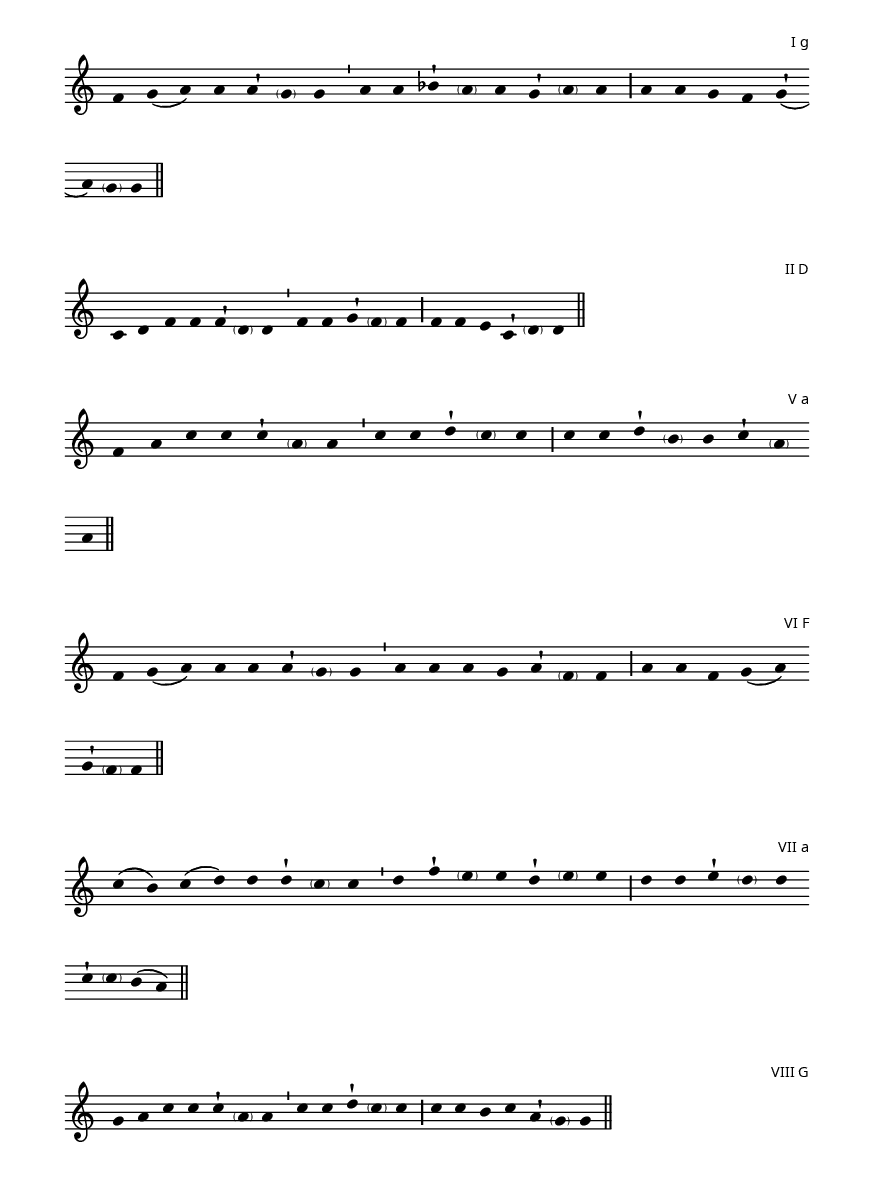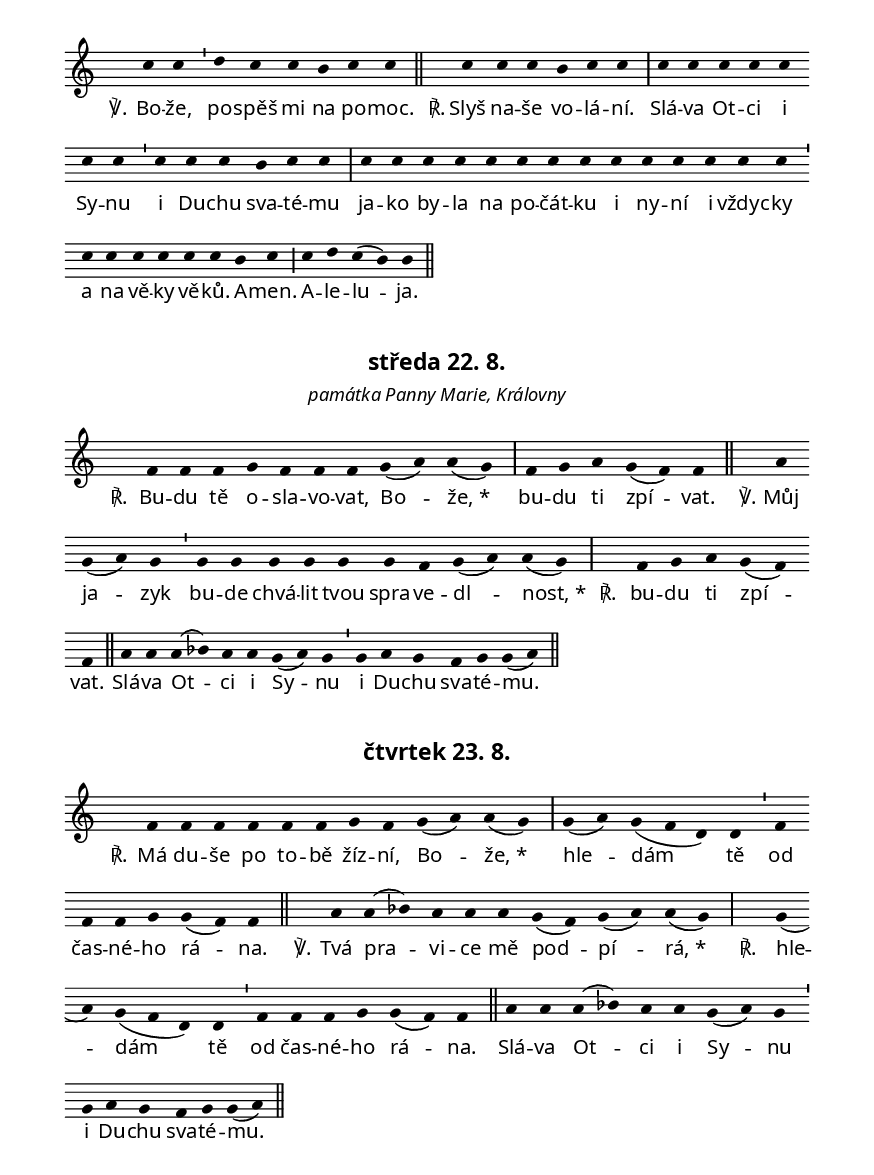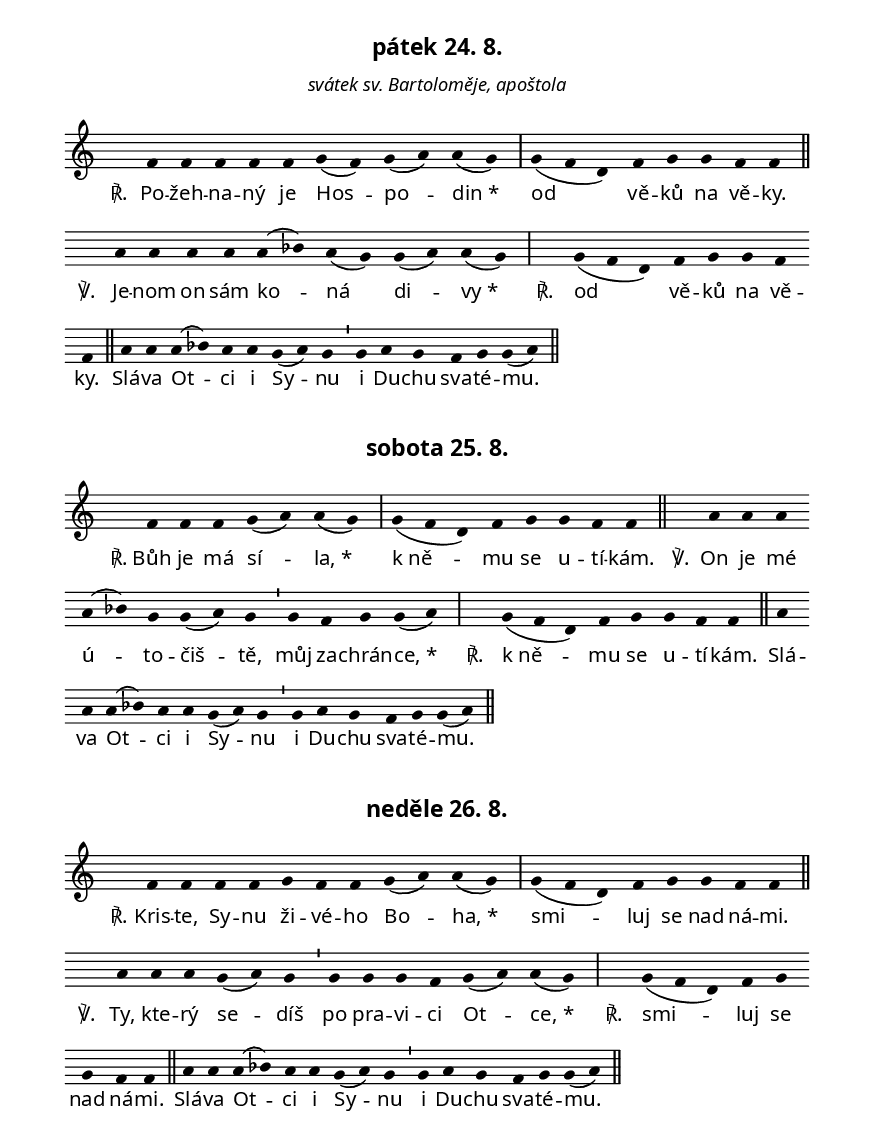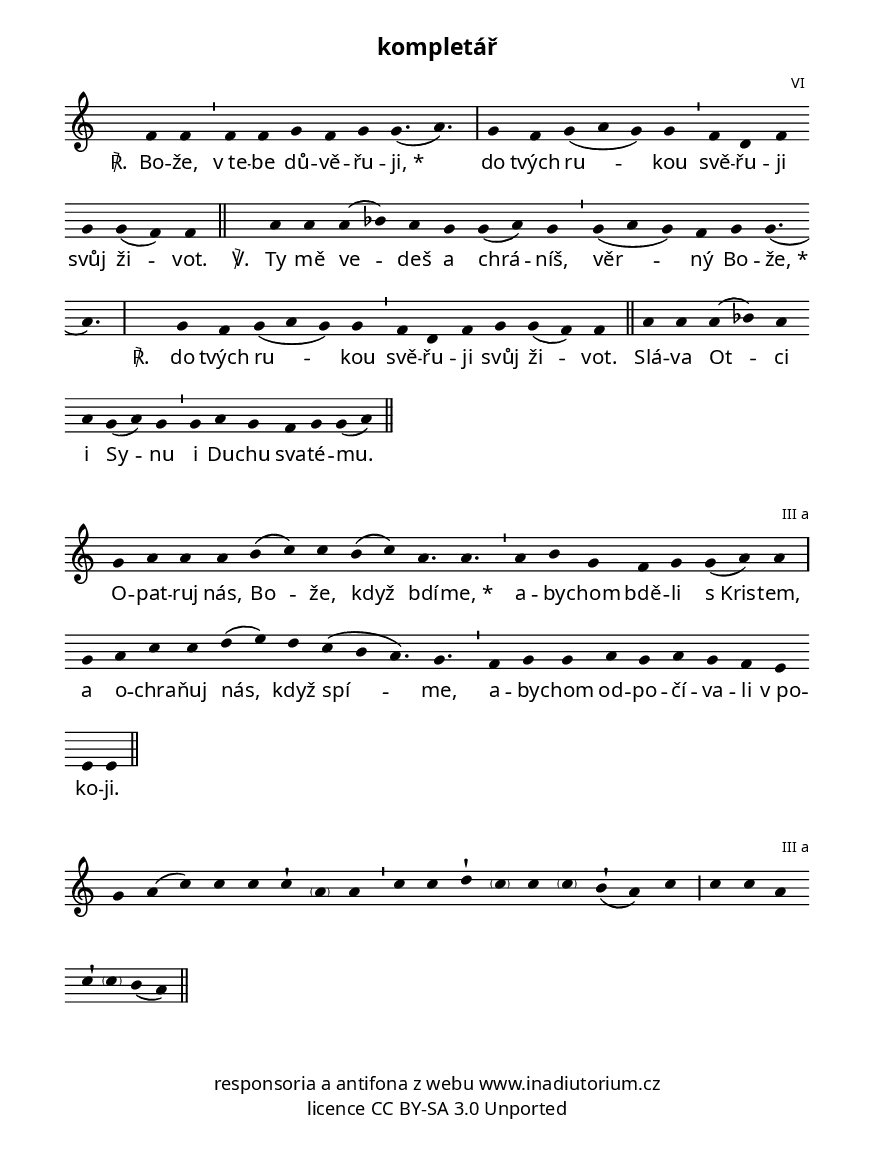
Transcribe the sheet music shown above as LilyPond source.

\version "2.21.0"

\include "../spolecne/choral.ly"
\include "../spolecne/nadpisy.ly"
\include "../spolecne/tiraz.ly"
\include "../dilyresponsorii.ly"

\header {
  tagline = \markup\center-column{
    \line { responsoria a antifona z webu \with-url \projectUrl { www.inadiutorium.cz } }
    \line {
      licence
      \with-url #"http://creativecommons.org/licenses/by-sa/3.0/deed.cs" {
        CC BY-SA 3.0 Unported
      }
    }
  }
}

#(set-global-staff-size 16)

\layout {
  ragged-last = ##t
  indent = 0\cm

  \context {
    \Staff
    \remove Custos_engraver
  }

  \override Script.direction = #UP % staccatissimo used to mark accents
}

\paper {
  #(set-paper-size "a5")

  markup-markup-spacing.padding = #2
  score-markup-spacing.padding = #2

  left-margin = 1.1\cm
  right-margin = 1.1\cm
  top-margin = 1\cm
  bottom-margin = 1\cm

  #(define fonts
      (make-pango-font-tree "Charis SIL"
                            "Nimbus Sans"
                            "Luxi Mono"
                            (/ staff-height pt 20)))

  scoreTitleMarkup = \markup\small{
    \fill-line {
      " "
      " "
      \tiny\concat{
        \fromproperty #'header:modus " " \fromproperty #'header:differentia
      }
    }
  }

  oddHeaderMarkup = ##f
  evenHeaderMarkup = ##f
}

rubrVelikAleluja = \markup\small\italic{V době velikonoční:}

Response = \lyricmode {
  \markup {
    \concat { \char ##x0211F . }
  }
}

Verse = \lyricmode {
  \markup {
    \concat { \char ##x02123 . }
  }
}

#(define-markup-command (nadpisDen layout props obsah)(markup?)
   "Novy den - vycentrovany vyrazny nadpis na nove strance"
   (interpret-markup layout props
		     #{\markup{ \vspace #2
                             \bold\huge\fill-line{ "" #obsah ""} } #}))
#(define-markup-command (nadpisSvatek layout props obsah)(markup?)
   "Novy den - vycentrovany vyrazny nadpis na nove strance"
   (interpret-markup layout props
		     #{\markup{
                             \italic\fill-line{ "" #obsah ""} } #}))

% Vybrane zalmove napevy

\score{
  \relative c' {
    \choralniRezim
    f4 g( a)
    a4 a-! \parenthesize g g \barMin
    a4 a bes-! \parenthesize a a g-! \parenthesize a a \barMaior
    a4 a g f g(-! a) \parenthesize g g \barFinalis
  }
  \header {
    modus = "I"
    differentia = "g"
    id = "I-g"
    piece = \markup\sestavTitulekBezZalmu
  }
}

\score{
  \relative c' {
    \choralniRezim
    c4 d
    f4 f f-! \parenthesize d d \barMin
    f4 f g-! \parenthesize f f \barMaior
    f4 f e c-! \parenthesize d d \barFinalis
  }
  \header {
    modus = "II"
    differentia = "D"
    id = "II-D"
    piece = \markup\sestavTitulekBezZalmu
  }
}

\score{
  \relative c' {
    \choralniRezim
    f4 a
    c4 c c-! \parenthesize a a \barMin
    c4 c d-! \parenthesize c c \barMaior
    c4 c d-! \parenthesize b b c-! \parenthesize a a \barFinalis
  }
  \header {
    modus = "V"
    differentia = "a"
    id = "V-a"
    piece = \markup\sestavTitulekBezZalmu
  }
}

\score{
  \relative c' {
    \choralniRezim
    f4 g( a)
    a4 a a-! \parenthesize g g \barMin
    a4 a a g a-! \parenthesize f f \barMaior
    a4 a f g( a) g-! \parenthesize f f \barFinalis
  }
  \header {
    modus = "VI"
    differentia = "F"
    id = "VI-F"
    piece = \markup\sestavTitulekBezZalmu
  }
}

\score{
  \relative c'' {
    \choralniRezim
    c4( b) c( d)
    d4 d-! \parenthesize c c \barMin
    d4 f-! \parenthesize e e d-! \parenthesize e e \barMaior
    d4 d e-! \parenthesize d d c-! \parenthesize c b( a) \barFinalis
  }
  \header {
    modus = "VII"
    differentia = "a"
    id = "VII-a"
    piece = \markup\sestavTitulekBezZalmu
  }
}

\score{
  \relative c'' {
    \choralniRezim
    g4 a
    c4 c c-! \parenthesize a a \barMin
    c4 c d-! \parenthesize c c \barMaior
    c4 c b c a-! \parenthesize g g \barFinalis
  }
  \header {
    modus = "VIII"
    differentia = "G"
    id = "VIII-G"
    piece = \markup\sestavTitulekBezZalmu
  }
}

\pageBreak

% Uvodni vers (jen ferialni)

\score {
  \relative c'' {
    \choralniRezim
    \neviditelna c
    c4 c \barMin d c c b c c \barFinalis
    \neviditelna c
    c c c b c c \barMax
    c c c c c c c \barMin c c c b c c \barMax
    c c c c c c c c c c c c c c \barMin \break

    c c c c c c b c \barMaior
    c d c( b) b \barFinalis
  }
  \addlyrics {
    \Verse Bo -- že, po -- spěš mi na po -- moc.
    \Response Slyš na -- še vo -- lá -- ní.
    Slá -- va Ot -- ci i Sy -- nu
    i Du -- chu sva -- té -- mu
    ja -- ko by -- la na po -- čát -- ku i ny -- ní i vždyc -- ky
    a na vě -- ky vě -- ků. A -- men.
    A -- le -- lu -- ja.
    a na vě -- ky vě -- ků. A -- men.
  }
  \header {
    id = "zacatek-bezny"
    piece = \markup\column{"o nedělích a svátcích k hodinkám mimo ranní chvály a nešpory;"
                           "o památkách a fériích ke všem hodinkám"}
  }
}


% RCH - responsoria

\markup\nadpisDen{"středa 22. 8."}
\markup\nadpisSvatek{"památka Panny Marie, Královny"}

\score {
  \relative c' {
    \choralniRezim

    % R
    \neviditelna f
    f4 f f g f f f g( a) a( g) \barMax
    f g a g( f) f \barFinalis
    % V
    \neviditelna g
    a g( a) g \barMin g g g g g g f g( a) a( g) \barMax
    % R
    \neviditelna g
    f g a g( f) f \barFinalis
    % Slava
    \respVIdoxologie \barFinalis
  }
  \addlyrics {
    \Response Bu -- du tě o -- sla -- vo -- vat, Bo -- že,_*
    bu -- du ti zpí -- vat.
    \Verse Můj ja -- zyk bu -- de chvá -- lit tvou spra -- ve -- dl -- nost,_*
    \Response bu -- du ti zpí -- vat.
    \textRespDoxologie
  }
  \header {
    quid = "resp."
    %modus = "VI"
    id = "2so-rch"
    piece = \markup\sestavTitulekResp
  }
}

\markup\nadpisDen{"čtvrtek 23. 8."}

\score {
    \relative c' {
      \choralniRezim

      % R
      \neviditelna f
      f4 f f f f f g f g( a) a( g) \barMax
      g( a) g( f d) d \barMin f f f g g( f) f \barFinalis
      % V
      \neviditelna g
      a a( bes) a a a g( f) g( a) a( g) \barMax
      % R
      \neviditelna g
      g( a) g( f d) d \barMin f f f g g( f) f \barFinalis
      % Slava
      \respVIdoxologie \barFinalis
    }
    \addlyrics {
      \Response Má du -- še po to -- bě žíz -- ní, Bo -- že,_*
      hle -- dám tě od čas -- né -- ho rá -- na.
      \Verse Tvá pra -- vi -- ce mě pod -- pí -- rá,_*
      \Response hle -- dám tě od čas -- né -- ho rá -- na.
      \textRespDoxologie
    }
    \header {
      quid = "resp."
      %modus = "VI"
      id = "2ct-rch"
      piece = \markup\sestavTitulekResp
    }
  }

\pageBreak

\markup\nadpisDen{"pátek 24. 8."}
\markup\nadpisSvatek{"svátek sv. Bartoloměje, apoštola"}

\score {
  \relative c' {
    \choralniRezim

    % R
    \neviditelna f
    f4 f f f f g( f) g( a) a( g) \barMax
    g( f d) f g g f f \barFinalis
    % V
    \neviditelna a
    a a a a a( bes) a( g) g( a) a( g) \barMax
    % R
    \neviditelna g
    g( f d) f g g f f \barFinalis
    % Slava
    \respVIdoxologie \barFinalis
  }
  \addlyrics {
    \Response Po -- žeh -- na -- ný je Hos -- po -- din_* od vě -- ků na vě -- ky.
    \Verse Je -- nom on sám ko -- ná di -- vy_*
    \Response od vě -- ků na vě -- ky.
    \textRespDoxologie
  }
  \header {
    quid = "resp."
    %modus = "VI"
    id = "1po-rch"
    piece = \markup\sestavTitulekResp
  }
}

\markup\nadpisDen{"sobota 25. 8."}

\score {
  \relative c' {
    \choralniRezim

    % R
    \neviditelna f
    f4 f f g( a) a( g) \barMax
    g( f d) f g g f f \barFinalis
    % V
    \neviditelna a
    a a a a( bes) g g( a) g \barMin g f g g( a) \barMax
    % R
    \neviditelna g
    g( f d) f g g f f \barFinalis
    % Slava
    \respVIdoxologie \barFinalis
  }
  \addlyrics {
    \Response Bůh je má sí -- la,_* k_ně -- mu se u -- tí -- kám.
    \Verse On je mé ú -- to -- čiš -- tě, můj za -- chrán -- ce,_*
    \Response k_ně -- mu se u -- tí -- kám.
    \textRespDoxologie
  }
  \header {
    quid = "resp."
    %modus = "VI"
    id = "1ut-rch"
    piece = \markup\sestavTitulekResp
  }
}

\markup\nadpisDen{"neděle 26. 8."}

\score {
    \relative c' {
      \choralniRezim

      % R
      \neviditelna f
      f4 f f f g f f g( a) a( g) \barMax
      g( f d) f g g f f \barFinalis
      % V
      \neviditelna f
      a4 a a g( a) g \barMin g g g f g( a) a( g) \barMax
      % R
      \neviditelna g
      g( f d) f g g f f \barFinalis
      % Slava
      \respVIdoxologie \barFinalis
    }
    \addlyrics {
      \Response Kris -- te, Sy -- nu ži -- vé -- ho Bo -- ha,_*
      smi -- luj se nad ná -- mi.
      \Verse Ty, kte -- rý se -- díš po pra -- vi -- ci Ot -- ce,_*
      \Response smi -- luj se nad ná -- mi.
      \textRespDoxologie
    }
    \header {
      quid = "resp."
      %modus = "VI"
      id = "1ne-rch"
      piece = \markup\sestavTitulekResp
    }
  }

% kompletar

\markup\nadpisDen{"kompletář"}

\score {
  \relative c' {
    \choralniRezim

    % R
    \neviditelna f
    f4 f \barMin f f g f g g4.( a) \barMax
    g4 f g( a g) g \barMin f d f g g( f) f \barFinalis
    % V
    \neviditelna a
    a4 a a( bes) a g g( a) g \barMin g( a g) f g g4.( a) \barMax
    % R
    \neviditelna g
    g4 f g( a g) g \barMin f d f g g( f) f \barFinalis
    % Slava
    \respVIdoxologie \barFinalis
  }
  \addlyrics {
    \Response Bo -- že, v_te -- be dů -- vě -- řu -- ji,_*
    do tvých ru -- kou svě -- řu -- ji svůj ži -- vot.
    \Verse Ty mě ve -- deš a chrá -- níš, věr -- ný Bo -- že,_*
    \Response do tvých ru -- kou svě -- řu -- ji svůj ži -- vot.
    \textRespDoxologie
  }
  \header {
    quid = "resp."
    modus = "VI"
    piece = \markup {\sestavTitulekResp}
    id = "resp"
  }
}

\score {
  \relative c'' {
    \choralniRezim
    g4 a a a b( c) c b( c) a4. a \barMin
    a4 b g f g g( a) a \barMax
    g a c c d( e) d c( b a4.) g \barMin
    f4 g g a g a g f e e e \barFinalis
    %f^\rubrVelikAleluja f( g) e4. e \barFinalis
  }
  \addlyrics {
    O -- pat -- ruj nás, Bo -- že, když bdí -- me,_*
    a -- by -- chom bdě -- li s_Kris -- tem,
    a o -- chra -- ňuj nás, když spí -- me,
    a -- by -- chom od -- po -- čí -- va -- li v_po -- ko -- ji.
    %A -- le -- lu -- ja.
  }
  \header {
    quid = "ant. k Nunc dimittis"
    quidbreve = "ant."
    modus = "III"
    differentia = "a"
    psalmus = "Nunc dimittis"
    piece = \markup {\sestavTitulekBezZalmu}
    id = "sim"
  }
}

\score{
  \relative c'' {
    \choralniRezim
    g4 a( c)
    c4 c c-! \parenthesize a a \barMin
    c4 c d-! \parenthesize c c \parenthesize c \stemUp b(-! a) c \barMaior
    c4 c a c-! \parenthesize c b( a) \barFinalis
  }
  \header {
    modus = "III"
    differentia = "a"
    id = "III-a"
    piece = \markup\sestavTitulekBezZalmu
  }
}
